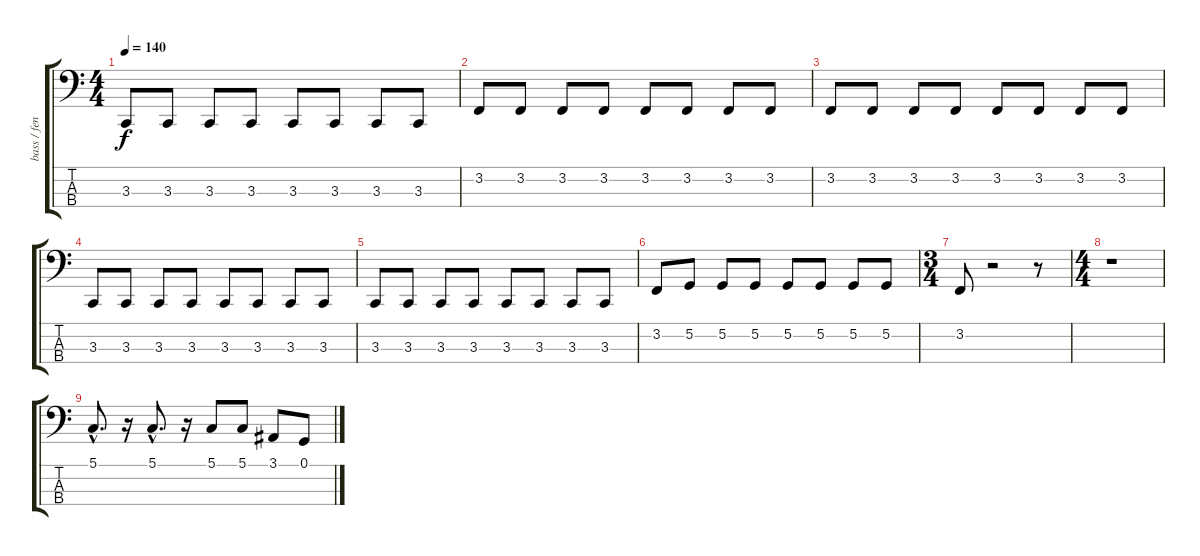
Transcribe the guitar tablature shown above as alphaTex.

\track ("bass / fender rhode" "bass / fen") {instrument electricpiano1}
\staff {score tabs}
\tuning (G2 D2 A1 E1) {hide}
\ts (4 4)
\tempo 140
\clef f4
\ks c
3.3.8{dy f} 3.3.8 3.3.8 3.3.8 3.3.8 3.3.8 3.3.8 3.3.8 |
3.2.8 3.2.8 3.2.8 3.2.8 3.2.8 3.2.8 3.2.8 3.2.8 |
3.2.8 3.2.8 3.2.8 3.2.8 3.2.8 3.2.8 3.2.8 3.2.8 |
3.3.8 3.3.8 3.3.8 3.3.8 3.3.8 3.3.8 3.3.8 3.3.8 |
3.3.8 3.3.8 3.3.8 3.3.8 3.3.8 3.3.8 3.3.8 3.3.8 |
3.2.8 5.2.8 5.2.8 5.2.8 5.2.8 5.2.8 5.2.8 5.2.8 |
\ts (3 4)
3.2.8 r.2 r.8 |
\ts (4 4)
r.1 |
5.1{hac}.8{d} r.16 5.1{hac}.8{d} r.16 5.1.8 5.1.8 3.1.8 0.1.8
